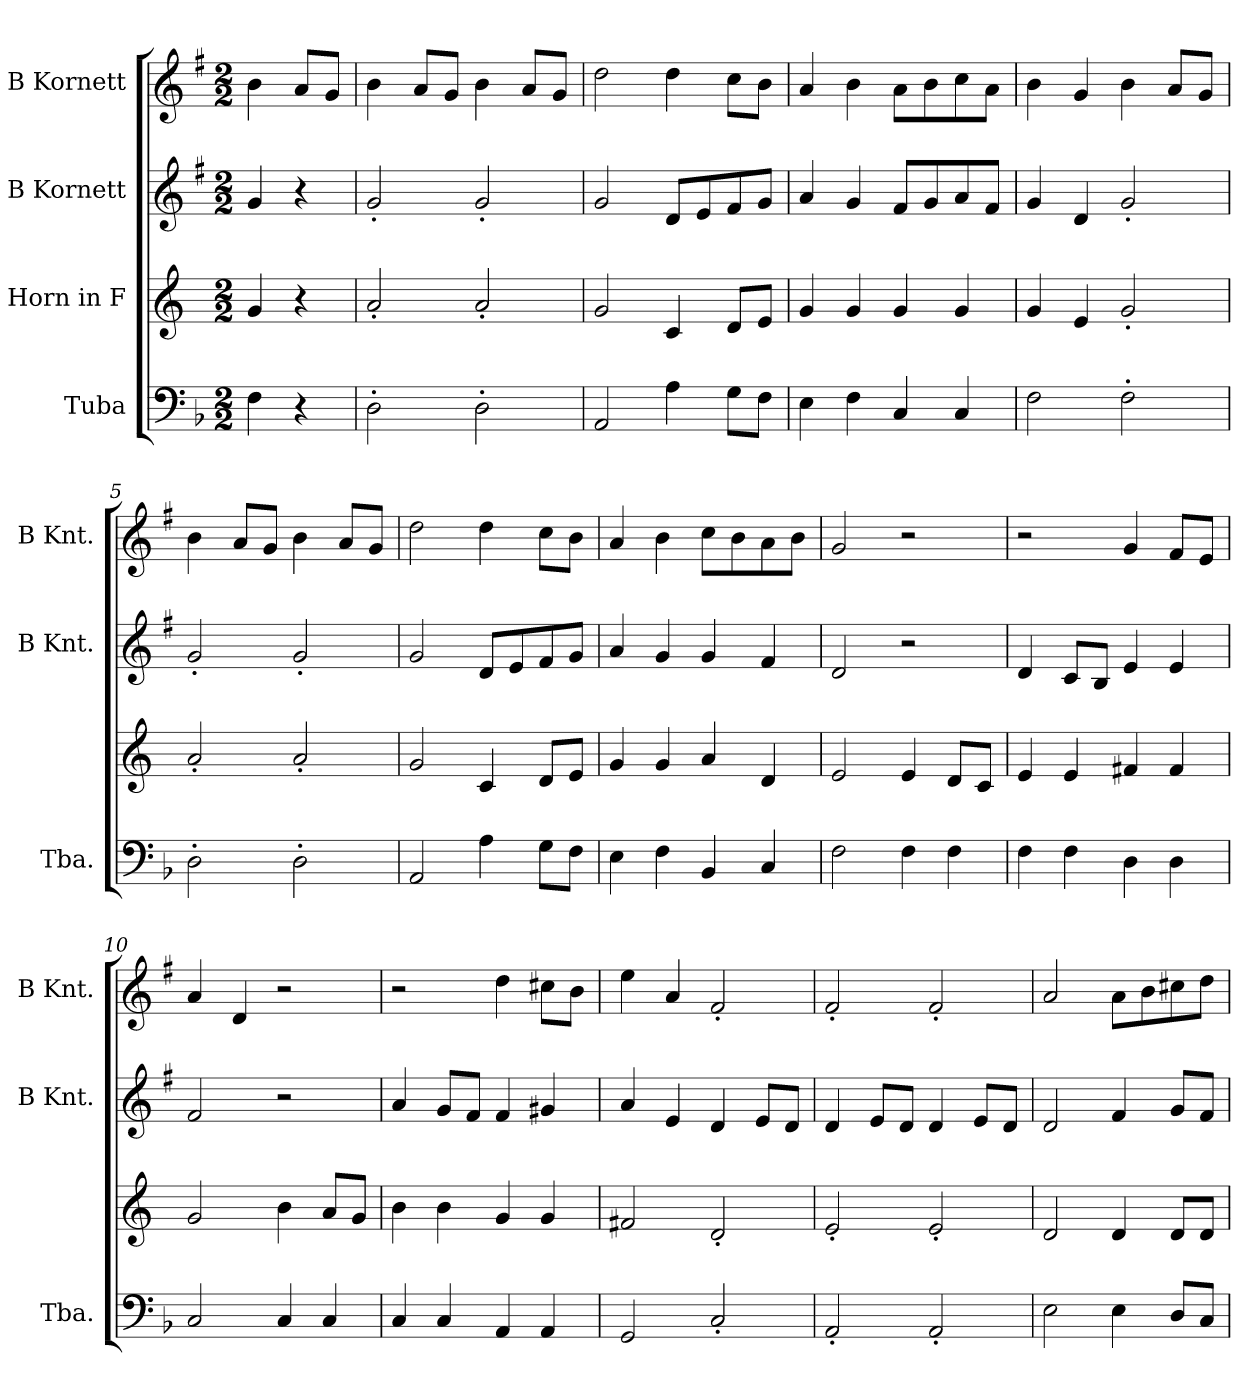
**kern	**kern	**kern	**kern
*part4	*part3	*part2	*part1
*staff4	*staff3	*staff2	*staff1
*I"Tuba	*I"Horn in F	*I"B Kornett	*I"B Kornett
*I'Tba.	*	*I'B Knt.	*I'B Knt.
*clefF4	*clefG2	*clefG2	*clefG2
*	*ITrd4c7	*ITrd1c2	*ITrd1c2
*k[b-]	*k[b-]	*k[b-]	*k[b-]
*M2/2	*M2/2	*M2/2	*M2/2
*MM80	*MM80	*MM80	*MM80
=	=	=	=
4F\	4c/	4f/	4a\
4r	4r	4r	8g/L
.	.	.	8f/J
=1	=1	=1	=1
2D'\	2d'/	2f'/	4a\
.	.	.	8g/L
.	.	.	8f/J
2D'\	2d'/	2f'/	4a\
.	.	.	8g/L
.	.	.	8f/J
=2	=2	=2	=2
2AA/	2c/	2f/	2cc\
4A\	4F/	8c/L	4cc\
.	.	8d/	.
8G\L	8G/L	8e/	8b-\L
8F\J	8A/J	8f/J	8a\J
=3	=3	=3	=3
4E\	4c/	4g/	4g/
4F\	4c/	4f/	4a\
4C/	4c/	8e/L	8g\L
.	.	8f/	8a\
4C/	4c/	8g/	8b-\
.	.	8e/J	8g\J
=4	=4	=4	=4
2F\	4c/	4f/	4a\
.	4A/	4c/	4f/
2F'\	2c'/	2f'/	4a\
.	.	.	8g/L
.	.	.	8f/J
=5	=5	=5	=5
2D'\	2d'/	2f'/	4a\
.	.	.	8g/L
.	.	.	8f/J
2D'\	2d'/	2f'/	4a\
.	.	.	8g/L
.	.	.	8f/J
!!LO:LB:g=z
=6	=6	=6	=6
2AA/	2c/	2f/	2cc\
4A\	4F/	8c/L	4cc\
.	.	8d/	.
8G\L	8G/L	8e/	8b-\L
8F\J	8A/J	8f/J	8a\J
=7	=7	=7	=7
4E\	4c/	4g/	4g/
4F\	4c/	4f/	4a\
4BB-/	4d/	4f/	8b-\L
.	.	.	8a\
4C/	4G/	4e/	8g\
.	.	.	8a\J
=8	=8	=8	=8
2F\	2A/	2c/	2f/
4F\	4A/	2r	2r
4F\	8G/L	.	.
.	8F/J	.	.
=9	=9	=9	=9
4F\	4A/	4c/	2r
4F\	4A/	8B-/L	.
.	.	8A/J	.
4D\	4Bn/	4d/	4f/
4D\	4B/	4d/	8e/L
.	.	.	8d/J
=10	=10	=10	=10
2C/	2c/	2e/	4g/
.	.	.	4c/
4C/	4e\	2r	2r
4C/	8d/L	.	.
.	8c/J	.	.
=11	=11	=11	=11
4C/	4e\	4g/	2r
4C/	4e\	8f/L	.
.	.	8e/J	.
4AA/	4c/	4e/	4cc\
4AA/	4c/	4f#X/	8bn\L
.	.	.	8a\J
!!LO:LB:g=z
=12	=12	=12	=12
2GG/	2Bn/	4g/	4dd\
.	.	4d/	4g/
2C'/	2G'/	4c/	2e'/
.	.	8d/L	.
.	.	8c/J	.
=13	=13	=13	=13
2AA'/	2A'/	4c/	2e'/
.	.	8d/L	.
.	.	8c/J	.
2AA'/	2A'/	4c/	2e'/
.	.	8d/L	.
.	.	8c/J	.
=14	=14	=14	=14
2E\	2G/	2c/	2g/
4E\	4G/	4e/	8g\L
.	.	.	8a\
8D/L	8G/L	8f/L	8bn\
8C/J	8G/J	8e/J	8cc\J
=	=	=	=
*-	*-	*-	*-
